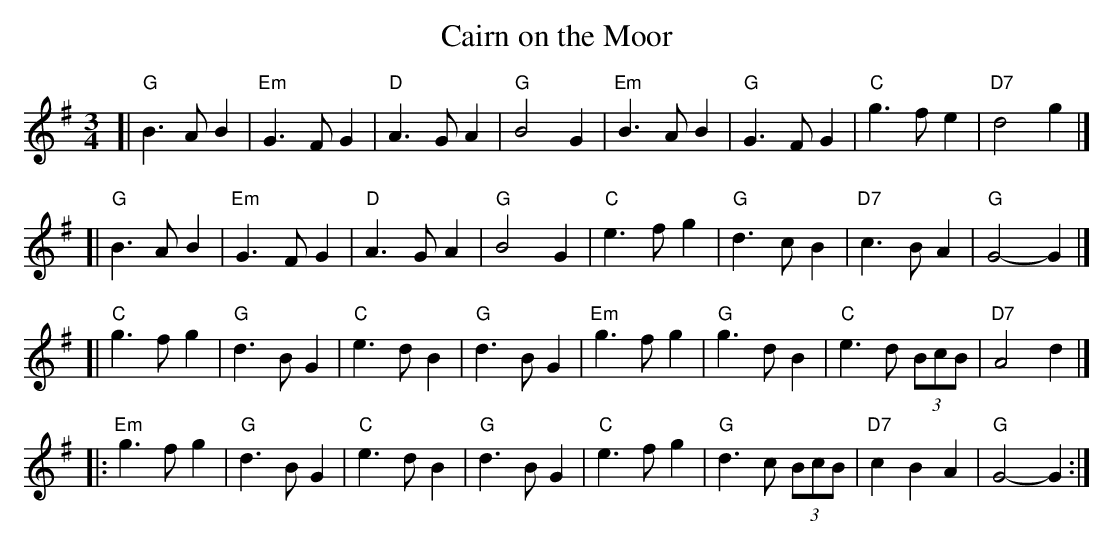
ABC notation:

X:1
T: Cairn on the Moor
M: 3/4
L: 1/8
K: G
[| "G"B3 A B2 |"Em"G3 F G2 | "D"A3 G A2 | "G"B4 G2 \
| "Em"B3 A B2 | "G"G3 F G2 | "C"g3 f e2 |"D7"d4 g2 |]
[| "G"B3 A B2 |"Em"G3 F G2 | "D"A3 G A2 | "G"B4 G2 \
|  "C"e3 f g2 | "G"d3 c B2 |"D7"c3 B A2 | "G"G4- G2 |]
[| "C"g3 f g2 | "G"d3 B G2 | "C"e3 d B2 | "G"d3 B G2 \
| "Em"g3 f g2 | "G"g3 d B2 | "C"e3 d (3BcB | "D7"A4 d2 |]
|:"Em"g3 f g2 | "G"d3 B G2 | "C"e3 d B2 | "G"d3 B G2 \
|  "C"e3 f g2 | "G"d3 c (3BcB | "D7"c2 B2 A2 | "G"G4- G2 :|
